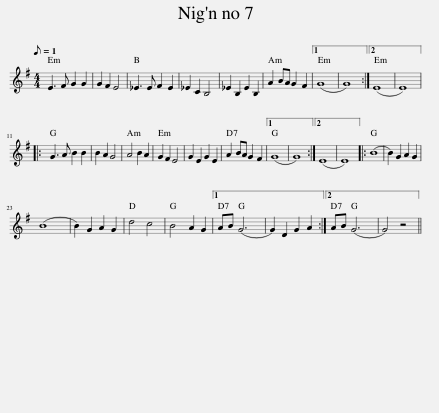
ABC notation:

X:1
L:1/8
Q:1/8=1
M:4/4
I:linebreak $
K:Emin
V:1 treble
V:1
 E3 F G2 G2 | G2 F2 E4 | _E3 E F2 E2 | _E2 C2 B,4 | _E2 B,2 E2 B,2 | %5
 A2 BA G2 F2 |1 (G8 | G8) :|2 (E8 | E8) |:$ %10
 G3 A B2 B2 | B2 A2 G4 | A4 B2 A2 | G2 F2 E4 | G2 E2 G2 E2 | %15
 A2 BA G2 F2 |1 (G8 | G8) :|2 (E8 | E8) |: %20
 (B8 | B2) G2 A2 G2 |$ (B8 | B2) G2 A2 G2 | d4 c4 | %25
 B4 A2 G2 |1 AB (G6 | G2) D2 G2 A2 :|2 AB (G6 | G4) z4 || %30
